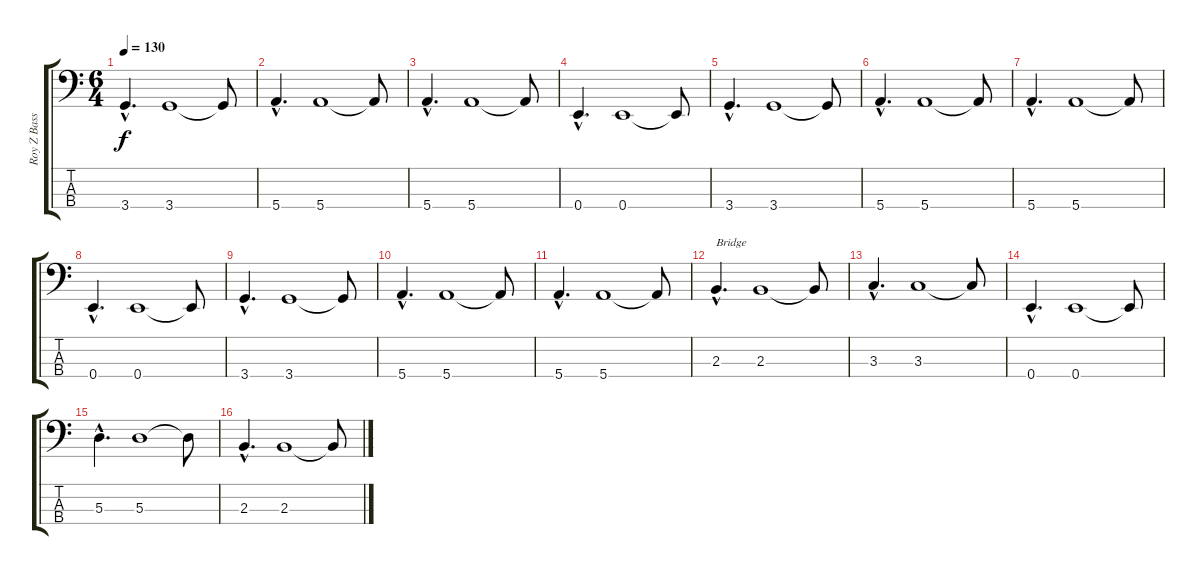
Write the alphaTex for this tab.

\track ("Roy Z Bass" "Roy Z Bass") {instrument electricbasspick}
\staff {score tabs}
\tuning (G2 D2 A1 E1) {hide}
\ts (6 4)
\tempo 130
\clef f4
\ks c
3.4{hac}.4{d dy f} 3.4.1 3.4{t}.8 |
5.4{hac}.4{d} 5.4.1 5.4{t}.8 |
5.4{hac}.4{d} 5.4.1 5.4{t}.8 |
0.4{hac}.4{d} 0.4.1 0.4{t}.8 |
3.4{hac}.4{d} 3.4.1 3.4{t}.8 |
5.4{hac}.4{d} 5.4.1 5.4{t}.8 |
5.4{hac}.4{d} 5.4.1 5.4{t}.8 |
0.4{hac}.4{d} 0.4.1 0.4{t}.8 |
3.4{hac}.4{d} 3.4.1 3.4{t}.8 |
5.4{hac}.4{d} 5.4.1 5.4{t}.8 |
5.4{hac}.4{d} 5.4.1 5.4{t}.8 |
2.3{hac}.4{d txt "Bridge"} 2.3.1 2.3{t}.8 |
3.3{hac}.4{d} 3.3.1 3.3{t}.8 |
0.4{hac}.4{d} 0.4.1 0.4{t}.8 |
5.3{hac}.4{d} 5.3.1 5.3{t}.8 |
2.3{hac}.4{d} 2.3.1 2.3{t}.8
